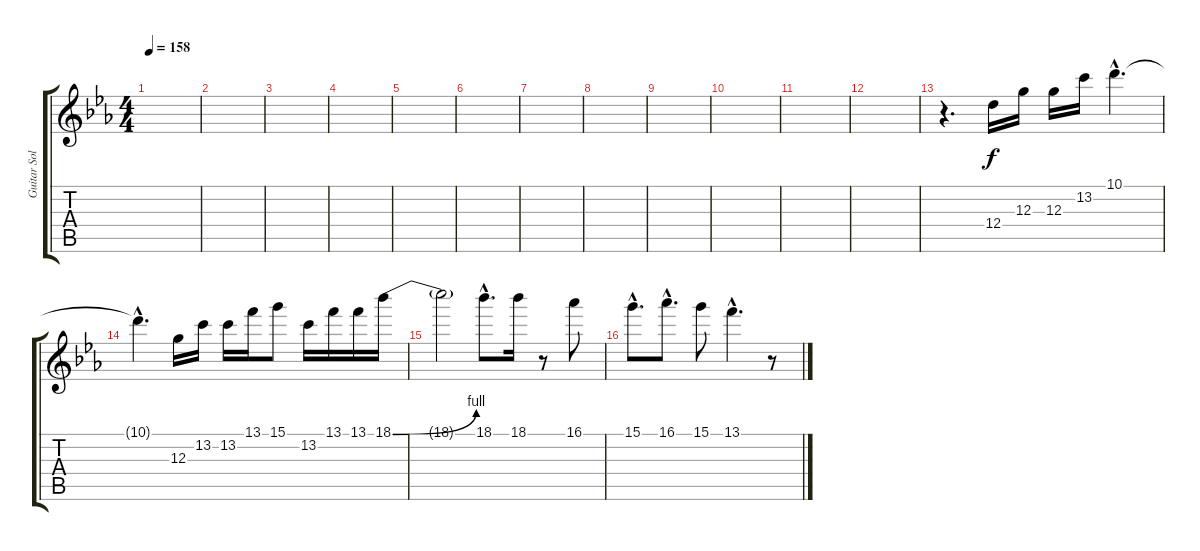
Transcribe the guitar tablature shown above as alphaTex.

\track ("Guitar Solo" "Guitar Sol") {instrument distortionguitar}
\staff {score tabs}
\tuning (E4 B3 G3 D3 A2 E2) {hide}
\ts (4 4)
\tempo 158
\clef g2
\ks eb
|
|
|
|
|
|
|
|
|
|
|
|
r.4{d} 12.4.16 12.3.16 12.3.16 13.2.16 10.1{hac}.4{d} |
10.1{hac t}.4{d} 12.3.16 13.2.16 13.2.16 13.1.16 15.1.8 13.2.16 13.1.16 13.1.16 18.1{be (bend 0 0 60 4)}.16 |
18.1{t}.2 18.1{hac}.8{d} 18.1.16 r.8 16.1.8 |
15.1{hac}.8{d} 16.1{hac}.8{d} 15.1.8 13.1{hac}.4{d} r.8
